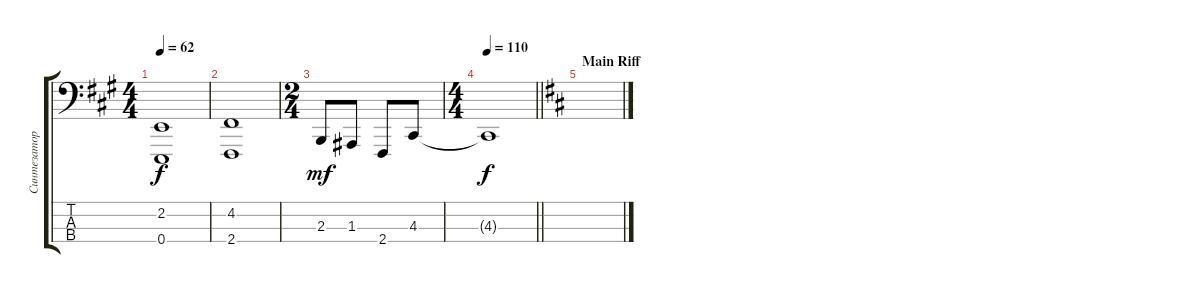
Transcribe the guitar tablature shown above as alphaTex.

\track ("Синтезатор" "Синтезатор") {instrument pad7halo}
\staff {score tabs}
\tuning (G2 D2 A1 E1) {hide}
\ts (4 4)
\tempo 62
\clef f4
\ks f#minor
(2.2 0.4).1{dy f} |
(4.2 2.4).1 |
\ts (2 4)
2.3.8{dy mf} 1.3.8 2.4.8 4.3.8 |
\ts (4 4)
\tempo 110
\barLineRight lightlight
4.3{t}.1{dy f} |
\section ("" "Main Riff")
\ks bminor
